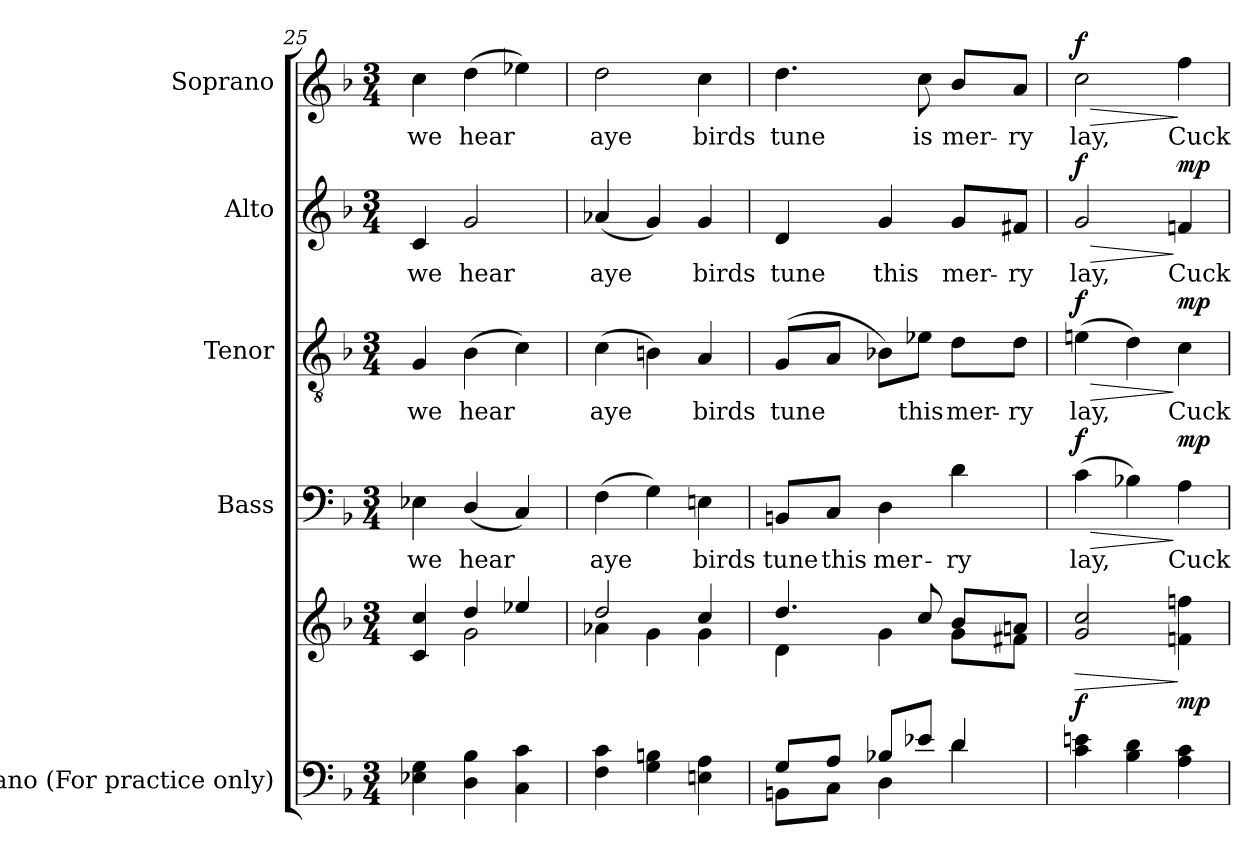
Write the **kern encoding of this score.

**kern	**kern	**dynam	**kern	**text	**dynam	**kern	**text	**dynam	**kern	**text	**dynam	**kern	**text	**dynam
*part5	*part5	*part5	*part4	*part4	*part4	*part3	*part3	*part3	*part2	*part2	*part2	*part1	*part1	*part1
*staff6	*staff5	*staff5/6	*staff4	*staff4	*staff4	*staff3	*staff3	*staff3	*staff2	*staff2	*staff2	*staff1	*staff1	*staff1
*I"Piano (For practice only)	*	*	*I"Bass	*	*	*I"Tenor	*	*	*I"Alto	*	*	*I"Soprano	*	*
*I'Pno.	*	*	*I'B.	*	*	*I'T.	*	*	*I'A.	*	*	*I'S.	*	*
*clefF4	*clefG2	*	*clefF4	*	*	*clefGv2	*	*	*clefG2	*	*	*clefG2	*	*
*	*	*	*	*	*	*ITrd7c12	*	*	*	*	*	*	*	*
*k[b-]	*k[b-]	*	*k[b-]	*	*	*k[b-]	*	*	*k[b-]	*	*	*k[b-]	*	*
*F:	*F:	*	*F:	*	*	*F:	*	*	*F:	*	*	*F:	*	*
*M3/4	*M3/4	*	*M3/4	*	*	*M3/4	*	*	*M3/4	*	*	*M3/4	*	*
=25	=25	=25	=25	=25	=25	=25	=25	=25	=25	=25	=25	=25	=25	=25
*	*^	*	*	*	*	*	*	*	*	*	*	*	*	*
!	!	!	!	!	!LO:LY:b:color=#000000	!	!	!	!	!	!	!	!	!	!
!	!	!	!	!	!	!	!	!LO:LY:b:color=#000000	!	!	!	!	!	!	!
!	!	!	!	!	!	!	!	!	!	!	!LO:LY:b:color=#000000	!	!	!	!
!	!	!	!	!	!	!	!	!	!	!	!	!	!	!LO:LY:b:color=#000000	!
4E-Xi\ 4Gi	4ci/ 4cci	4ryy	.	4E-Xi\	we	.	4GGi/	we	.	4ci/	we	.	4cci\	we	.
!	!	!	!	!	!LO:LY:b:color=#000000	!	!	!	!	!	!	!	!	!	!
!	!	!	!	!	!	!	!	!LO:LY:b:color=#000000	!	!	!	!	!	!	!
!	!	!	!	!	!	!	!	!	!	!	!LO:LY:b:color=#000000	!	!	!	!
!	!	!	!	!	!	!	!	!	!	!	!	!	!	!LO:LY:b:color=#000000	!
4Di\ 4B-i	4ddi/	2gi\	.	(4Di/	hear	.	(4BB-i\	hear	.	2gi/	hear	.	(4ddi\	hear	.
4Ci\ 4ci	4ee-Xi/	.	.	4Ci/)	.	.	4Ci\)	.	.	.	.	.	4ee-Xi\)	.	.
!!LO:PB:g=z
=26	=26	=26	=26	=26	=26	=26	=26	=26	=26	=26	=26	=26	=26	=26	=26
!	!	!	!	!	!LO:LY:b:color=#000000	!	!	!	!	!	!	!	!	!	!
!	!	!	!	!	!	!	!	!LO:LY:b:color=#000000	!	!	!	!	!	!	!
!	!	!	!	!	!	!	!	!	!	!	!LO:LY:b:color=#000000	!	!	!	!
!	!	!	!	!	!	!	!	!	!	!	!	!	!	!LO:LY:b:color=#000000	!
4Fi\ 4ci	2ddi/	4a-Xi\	.	(4Fi\	aye	.	(4Ci\	aye	.	(4a-Xi/	aye	.	2ddi\	aye	.
4Gi\ 4Bni	.	4gi\	.	4Gi\)	.	.	4BBni\)	.	.	4gi/)	.	.	.	.	.
!	!	!	!	!	!LO:LY:b:color=#000000	!	!	!	!	!	!	!	!	!	!
!	!	!	!	!	!	!	!	!LO:LY:b:color=#000000	!	!	!	!	!	!	!
!	!	!	!	!	!	!	!	!	!	!	!LO:LY:b:color=#000000	!	!	!	!
!	!	!	!	!	!	!	!	!	!	!	!	!	!	!LO:LY:b:color=#000000	!
4Eni\ 4Ai	4cci/	4gi\	.	4Eni\	birds	.	4AAi/	birds	.	4gi/	birds	.	4cci\	birds	.
=27	=27	=27	=27	=27	=27	=27	=27	=27	=27	=27	=27	=27	=27	=27	=27
*^	*	*	*	*	*	*	*	*	*	*	*	*	*	*	*
!	!	!	!	!	!	!LO:LY:b:color=#000000	!	!	!	!	!	!	!	!	!	!
!	!	!	!	!	!	!	!	!	!LO:LY:b:color=#000000	!	!	!	!	!	!	!
!	!	!	!	!	!	!	!	!	!	!	!	!LO:LY:b:color=#000000	!	!	!	!
!	!	!	!	!	!	!	!	!	!	!	!	!	!	!	!LO:LY:b:color=#000000	!
8Gi/L	8BBni\L	4.ddi/	4di\	.	8BBni/L	tune	.	(8GGi/L	tune	.	4di/	tune	.	4.ddi\	tune	.
!	!	!	!	!	!	!LO:LY:b:color=#000000	!	!	!	!	!	!	!	!	!	!
8Ai/J	8Ci\J	.	.	.	8Ci/J	this	.	8AAi/J	.	.	.	.	.	.	.	.
!	!	!	!	!	!	!LO:LY:b:color=#000000	!	!	!	!	!	!	!	!	!	!
!	!	!	!	!	!	!	!	!	!	!	!	!LO:LY:b:color=#000000	!	!	!	!
8B-Xi/L	4Di\	.	4gi\	.	4Di\	mer-	.	8BB-Xi\L)	.	.	4gi/	this	.	.	.	.
!	!	!	!	!	!	!	!	!	!LO:LY:b:color=#000000	!	!	!	!	!	!	!
!	!	!	!	!	!	!	!	!	!	!	!	!	!	!	!LO:LY:b:color=#000000	!
8e-Xi/J	.	8cci/	.	.	.	.	.	8E-Xi\J	this	.	.	.	.	8cci\	is	.
!	!	!	!	!	!	!LO:LY:b:color=#000000	!	!	!	!	!	!	!	!	!	!
!	!	!	!	!	!	!	!	!	!LO:LY:b:color=#000000	!	!	!	!	!	!	!
!	!	!	!	!	!	!	!	!	!	!	!	!LO:LY:b:color=#000000	!	!	!	!
!	!	!	!	!	!	!	!	!	!	!	!	!	!	!	!LO:LY:b:color=#000000	!
4di/	4di\	8b-i/L	8gi\L	.	4di\	-ry	.	8Di\L	mer-	.	8gi/L	mer-	.	8b-i/L	mer-	.
!	!	!	!	!	!	!	!	!	!LO:LY:b:color=#000000	!	!	!	!	!	!	!
!	!	!	!	!	!	!	!	!	!	!	!	!LO:LY:b:color=#000000	!	!	!	!
!	!	!	!	!	!	!	!	!	!	!	!	!	!	!	!LO:LY:b:color=#000000	!
.	.	8ani/J	8f#Xi\J	.	.	.	.	8Di\J	-ry	.	8f#Xi/J	-ry	.	8ai/J	-ry	.
*v	*v	*	*	*	*	*	*	*	*	*	*	*	*	*	*	*
=28	=28	=28	=28	=28	=28	=28	=28	=28	=28	=28	=28	=28	=28	=28	=28
!	!	!	!LO:HP:b	!	!	!	!	!	!	!	!	!	!	!	!
*	*v	*v	*	*	*	*	*	*	*	*	*	*	*	*	*
*	*^	*	*	*	*	*	*	*	*	*	*	*	*	*
!	!	!	!	!	!LO:LY:b:color=#000000	!LO:HP:b	!	!	!	!	!	!	!	!	!
*	*v	*v	*	*	*	*	*	*	*	*	*	*	*	*	*
*	*^	*	*	*	*	*	*	*	*	*	*	*	*	*
!	!	!	!	!	!	!	!	!LO:LY:b:color=#000000	!LO:HP:b	!	!	!	!	!	!
*	*v	*v	*	*	*	*	*	*	*	*	*	*	*	*	*
*	*^	*	*	*	*	*	*	*	*	*	*	*	*	*
!	!	!	!	!	!	!	!	!	!	!	!LO:LY:b:color=#000000	!LO:HP:b	!	!	!
*	*v	*v	*	*	*	*	*	*	*	*	*	*	*	*	*
*	*^	*	*	*	*	*	*	*	*	*	*	*	*	*
!	!	!	!	!	!	!	!	!	!	!	!	!	!	!LO:LY:b:color=#000000	!LO:HP:b
*	*v	*v	*	*	*	*	*	*	*	*	*	*	*	*	*
4ci\ 4eni	2gi/ 2cci	> f	(4ci\	lay,	> f	(4Eni\	lay,	> f	2gi/	lay,	> f	2cci\	lay,	> f
4B-i\ 4di	.	.	4B-Xi\)	.	.	4Di\)	.	.	.	.	.	.	.	.
!	!	!	!	!LO:LY:b:color=#000000	!	!	!	!	!	!	!	!	!	!
!	!	!	!	!	!	!	!LO:LY:b:color=#000000	!	!	!	!	!	!	!
!	!	!	!	!	!	!	!	!	!	!LO:LY:b:color=#000000	!	!	!	!
!	!	!	!	!	!	!	!	!	!	!	!	!	!LO:LY:b:color=#000000	!
4Ai\ 4ci	4fni\ 4ffni	] mp	4Ai\	Cuck-	] mp	4Ci\	Cuck-	] mp	4fni/	Cuck-	] mp	4ffi\	Cuck-	]
=	=	=	=	=	=	=	=	=	=	=	=	=	=	=
*-	*-	*-	*-	*-	*-	*-	*-	*-	*-	*-	*-	*-	*-	*-
